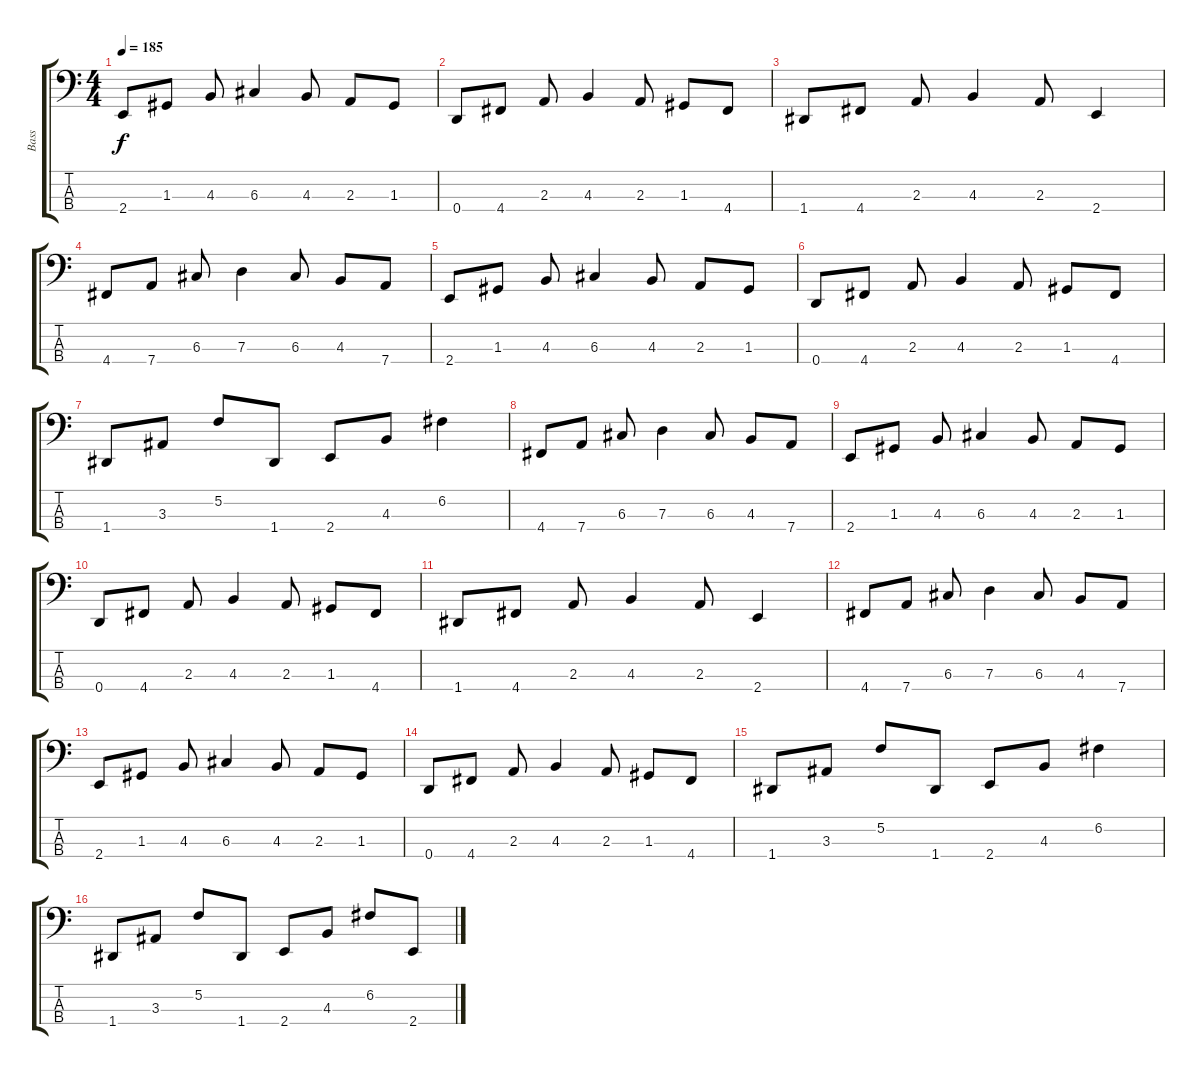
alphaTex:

\track ("Bass" "Bass") {instrument electricbassfinger}
\staff {score tabs}
\tuning (F2 C2 G1 D1) {hide}
\ts (4 4)
\tempo 185
\clef f4
\ks c
2.4.8{dy f} 1.3.8 4.3.8 6.3.4 4.3.8 2.3.8 1.3.8 |
0.4.8 4.4.8 2.3.8 4.3.4 2.3.8 1.3.8 4.4.8 |
1.4.8 4.4.8 2.3.8 4.3.4 2.3.8 2.4.4 |
4.4.8 7.4.8 6.3.8 7.3.4 6.3.8 4.3.8 7.4.8 |
2.4.8 1.3.8 4.3.8 6.3.4 4.3.8 2.3.8 1.3.8 |
0.4.8 4.4.8 2.3.8 4.3.4 2.3.8 1.3.8 4.4.8 |
1.4.8 3.3.8 5.2.8 1.4.8 2.4.8 4.3.8 6.2.4 |
4.4.8 7.4.8 6.3.8 7.3.4 6.3.8 4.3.8 7.4.8 |
2.4.8 1.3.8 4.3.8 6.3.4 4.3.8 2.3.8 1.3.8 |
0.4.8 4.4.8 2.3.8 4.3.4 2.3.8 1.3.8 4.4.8 |
1.4.8 4.4.8 2.3.8 4.3.4 2.3.8 2.4.4 |
4.4.8 7.4.8 6.3.8 7.3.4 6.3.8 4.3.8 7.4.8 |
2.4.8 1.3.8 4.3.8 6.3.4 4.3.8 2.3.8 1.3.8 |
0.4.8 4.4.8 2.3.8 4.3.4 2.3.8 1.3.8 4.4.8 |
1.4.8 3.3.8 5.2.8 1.4.8 2.4.8 4.3.8 6.2.4 |
1.4.8 3.3.8 5.2.8 1.4.8 2.4.8 4.3.8 6.2.8 2.4.8
